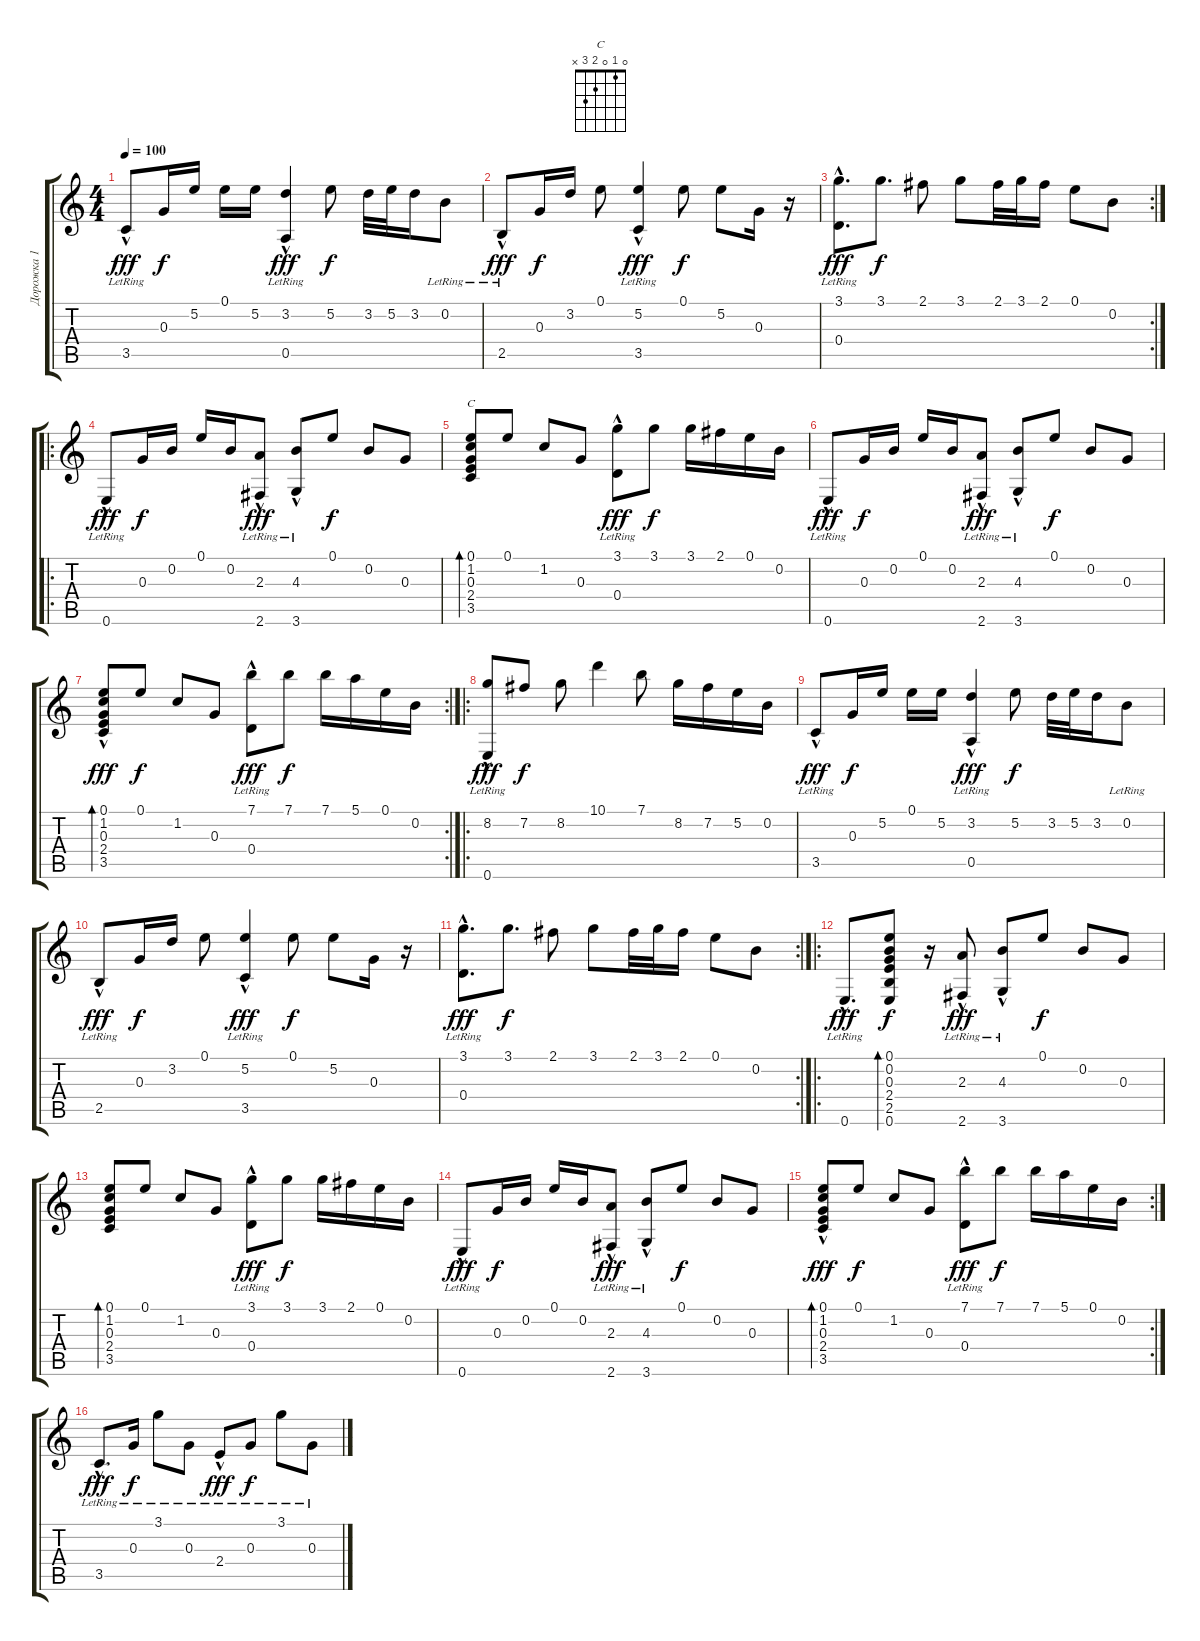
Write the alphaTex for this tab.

\track ("Дорожка 1" "Дорожка 1") {instrument acousticguitarnylon}
\staff {score tabs}
\tuning (E4 B3 G3 D3 A2 E2) {hide}
\chord ("C" 0 1 0 2 3 x)
\ts (4 4)
\tempo 100
\clef g2
\ks c
3.5{hac lr}.8{dy fff} 0.3.16{dy f} 5.2.16 0.1.16 5.2.16 (3.2 0.5{hac lr}).4{dy fff} 5.2.8{dy f} 3.2.32 5.2.32 3.2.16 0.2{lr}.8 |
2.5{hac lr}.8{dy fff} 0.3.16{dy f} 3.2.16 0.1.8 (5.2 3.5{hac lr}).4{dy fff} 0.1.8{dy f} 5.2.8 0.3.16 r.16 |
\rc 2
(3.1 0.4{hac lr}).8{d dy fff} 3.1.8{d dy f} 2.1.8 3.1.8 2.1.32 3.1.32 2.1.16 0.1.8 0.2.8 |
\ro
0.6{hac lr}.8{dy fff} 0.3.16{dy f} 0.2.16 0.1.16 0.2.16 (2.3{hac lr} 2.6{hac lr}).8{dy fff} (4.3{hac lr} 3.6{hac lr}).8 0.1.8{dy f} 0.2.8 0.3.8 |
(0.1 1.2 0.3 2.4 3.5).8{bd 240 ch "C"} 0.1.8 1.2.8 0.3.8 (3.1{hac} 0.4{hac lr}).8{dy fff} 3.1.8{dy f} 3.1.16 2.1.16 0.1.16 0.2.16 |
0.6{hac lr}.8{dy fff} 0.3.16{dy f} 0.2.16 0.1.16 0.2.16 (2.3{hac lr} 2.6{hac lr}).8{dy fff} (4.3{hac lr} 3.6{hac lr}).8 0.1.8{dy f} 0.2.8 0.3.8 |
\rc 2
(0.1 1.2 0.3 2.4 3.5{hac}).8{bd 240 dy fff} 0.1.8{dy f} 1.2.8 0.3.8 (7.1{hac} 0.4{hac lr}).8{dy fff} 7.1.8{dy f} 7.1.16 5.1.16 0.1.16 0.2.16 |
\ro
(8.2{hac} 0.6{hac lr}).8{dy fff} 7.2.8{dy f} 8.2.8 10.1.4 7.1.8 8.2.16 7.2.16 5.2.16 0.2.16 |
3.5{hac lr}.8{dy fff} 0.3.16{dy f} 5.2.16 0.1.16 5.2.16 (3.2 0.5{hac lr}).4{dy fff} 5.2.8{dy f} 3.2.32 5.2.32 3.2.16 0.2{lr}.8 |
2.5{hac lr}.8{dy fff} 0.3.16{dy f} 3.2.16 0.1.8 (5.2 3.5{hac lr}).4{dy fff} 0.1.8{dy f} 5.2.8 0.3.16 r.16 |
\rc 2
(3.1 0.4{hac lr}).8{d dy fff} 3.1.8{d dy f} 2.1.8 3.1.8 2.1.32 3.1.32 2.1.16 0.1.8 0.2.8 |
\ro
0.6{hac lr}.8{d dy fff} (0.1 0.2 0.3 2.4 2.5 0.6).8{bd 480 dy f} r.16 (2.3{hac lr} 2.6{hac lr}).8{dy fff} (4.3{hac lr} 3.6{hac lr}).8 0.1.8{dy f} 0.2.8 0.3.8 |
(0.1 1.2 0.3 2.4 3.5).8{bd 240} 0.1.8 1.2.8 0.3.8 (3.1{hac} 0.4{hac lr}).8{dy fff} 3.1.8{dy f} 3.1.16 2.1.16 0.1.16 0.2.16 |
0.6{hac lr}.8{dy fff} 0.3.16{dy f} 0.2.16 0.1.16 0.2.16 (2.3{hac lr} 2.6{hac lr}).8{dy fff} (4.3{hac lr} 3.6{hac lr}).8 0.1.8{dy f} 0.2.8 0.3.8 |
\rc 2
(0.1 1.2 0.3 2.4 3.5{hac}).8{bd 240 dy fff} 0.1.8{dy f} 1.2.8 0.3.8 (7.1{hac} 0.4{hac lr}).8{dy fff} 7.1.8{dy f} 7.1.16 5.1.16 0.1.16 0.2.16 |
3.5{hac lr}.8{d dy fff} 0.3{lr}.16{dy f} 3.1{lr}.8 0.3{lr}.8 2.4{hac lr}.8{dy fff} 0.3{lr}.8{dy f} 3.1{lr}.8 0.3{lr}.8
